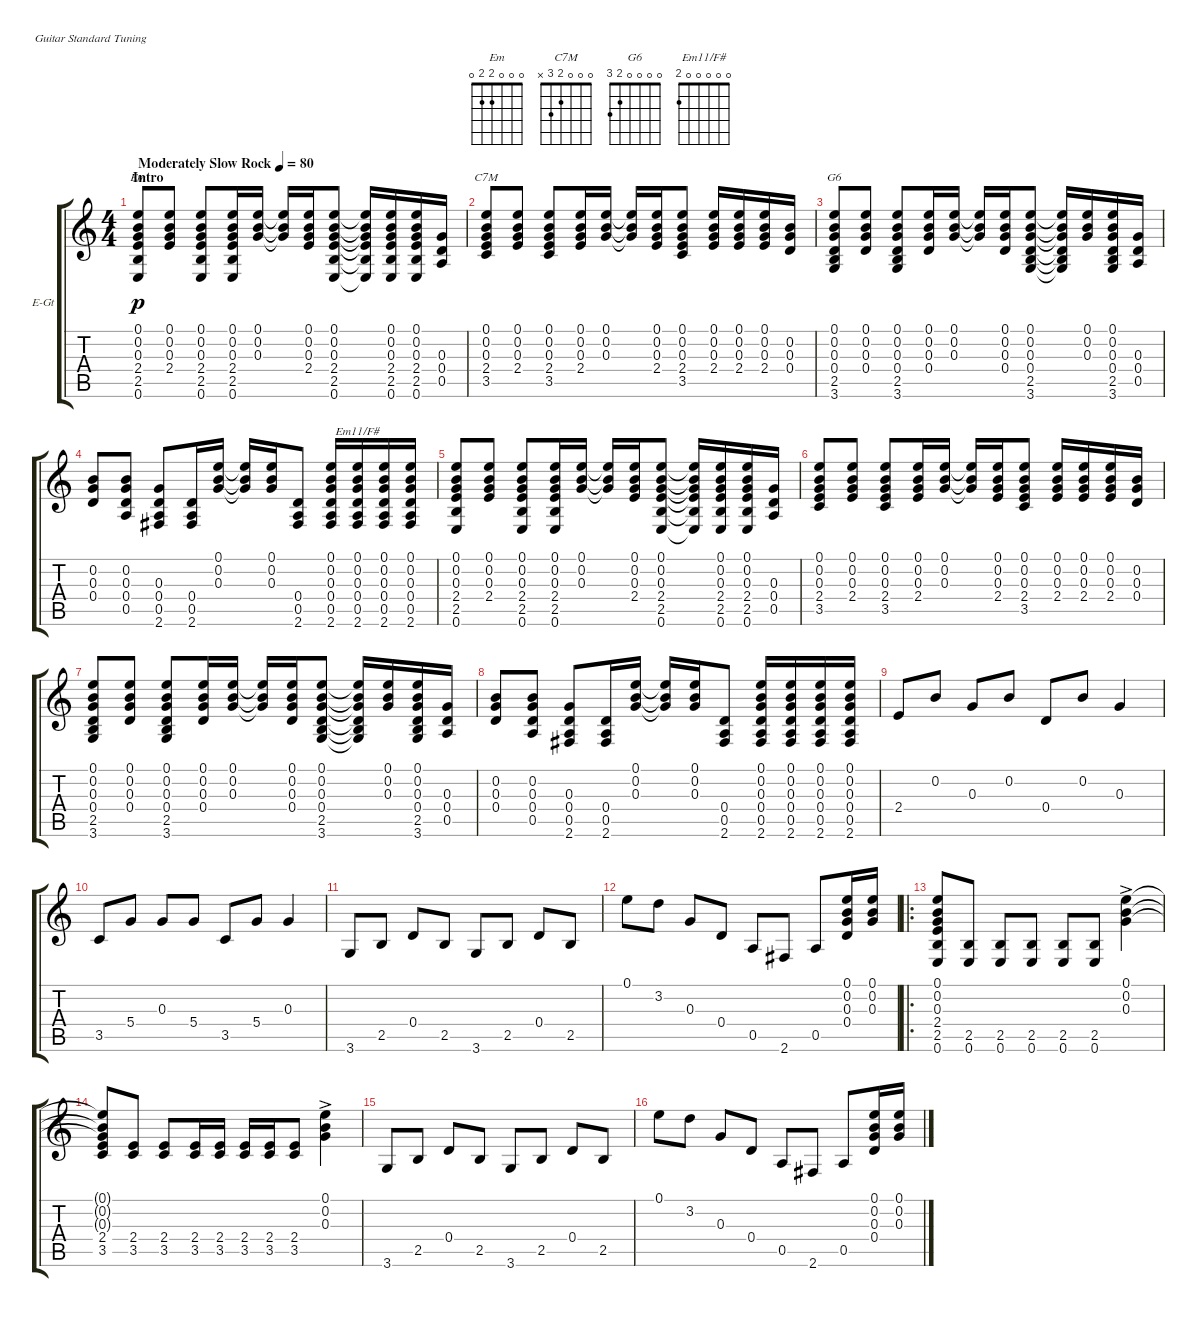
\defaultSystemsLayout 4
\bracketExtendMode groupsimilarinstruments
\firstSystemTrackNameOrientation horizontal
\otherSystemsTrackNameOrientation horizontal
\track ("Dolores" "E-Gt") {instrument electricguitarclean}
\staff {score tabs}
\tuning (E4 B3 G3 D3 A2 E2)
\chord ("Em" 0 0 0 2 2 0)
\chord ("C7M" 0 0 0 2 3 x)
\chord ("G6" 0 0 0 0 2 3)
\chord ("Em11/F#" 0 0 0 0 0 2)
\ts (4 4)
\section ("" "Intro")
\tempo (80 "Moderately Slow Rock")
\clef g2
\ks c
(0.6 2.5 2.4 0.3 0.2 0.1).8{ch "Em" dy p instrument electricguitarclean} (0.1 0.2 0.3 2.4).8 (0.6 2.5 2.4 0.3 0.2 0.1).8 (0.6 2.5 2.4 0.3 0.2 0.1).16 (0.3 0.2 0.1).16 (0.1{t} 0.2{t} 0.3{t}).16 (0.3 0.2 0.1 2.4).16 (0.6 2.5 2.4 0.3 0.2 0.1).8 (0.6{t} 2.5{t} 2.4{t} 0.3{t} 0.2{t} 0.1{t}).16 (0.6 2.5 2.4 0.3 0.2 0.1).16 (0.6 2.5 2.4 0.3 0.2 0.1).16 (0.5 0.4 0.3).16 |
(3.5 2.4 0.3 0.2 0.1).8{ch "C7M"} (0.1 0.2 0.3 2.4).8 (3.5 2.4 0.3 0.2 0.1).8 (2.4 0.3 0.2 0.1).16 (0.3 0.2 0.1).16 (0.3{t} 0.2{t} 0.1{t}).16 (0.1 0.2 0.3 2.4).16 (3.5 2.4 0.3 0.2 0.1).8 (2.4 0.3 0.2 0.1).16 (0.1 0.2 0.3 2.4).16 (2.4 0.3 0.2 0.1).16 (0.2 0.3 0.4).16 |
(3.6 0.1 2.5 0.4 0.3 0.2).8{ch "G6"} (0.1 0.2 0.3 0.4).8 (3.6 2.5 0.4 0.3 0.2 0.1).8 (0.1 0.2 0.3 0.4).16 (0.3 0.2 0.1).16 (0.3{t} 0.2{t} 0.1{t}).16 (0.4 0.3 0.2 0.1).16 (0.1 0.2 0.3 0.4 2.5 3.6).8 (0.1{t} 0.2{t} 0.3{t} 0.4{t} 2.5{t} 3.6{t}).16 (0.3 0.2 0.1).16 (0.1 0.2 0.3 0.4 2.5 3.6).16 (0.5 0.4 0.3).16 |
(0.3 0.2 0.4).8 (0.5 0.4 0.3 0.2).8 (0.3 0.4 0.5 2.6).8 (2.6 0.5 0.4).16 (0.3 0.2 0.1).16 (0.1{t} 0.2{t} 0.3{t}).16 (0.3 0.2 0.1).16 (2.6 0.5 0.4).8 (2.6 0.5 0.4 0.3 0.2 0.1).16 (2.6 0.5 0.4 0.3 0.2 0.1).16{ch "Em11/F#"} (2.6 0.5 0.4 0.3 0.2 0.1).16 (2.6 0.5 0.4 0.3 0.2 0.1).16 |
(0.6 2.5 2.4 0.3 0.2 0.1).8 (0.1 0.2 0.3 2.4).8 (0.6 2.5 2.4 0.3 0.2 0.1).8 (0.6 2.5 2.4 0.3 0.2 0.1).16 (0.3 0.2 0.1).16 (0.1{t} 0.2{t} 0.3{t}).16 (0.3 0.2 0.1 2.4).16 (0.6 2.5 2.4 0.3 0.2 0.1).8 (0.6{t} 2.5{t} 2.4{t} 0.3{t} 0.2{t} 0.1{t}).16 (0.6 2.5 2.4 0.3 0.2 0.1).16 (0.6 2.5 2.4 0.3 0.2 0.1).16 (0.5 0.4 0.3).16 |
(3.5 2.4 0.3 0.2 0.1).8 (0.1 0.2 0.3 2.4).8 (3.5 2.4 0.3 0.2 0.1).8 (2.4 0.3 0.2 0.1).16 (0.3 0.2 0.1).16 (0.3{t} 0.2{t} 0.1{t}).16 (0.1 0.2 0.3 2.4).16 (3.5 2.4 0.3 0.2 0.1).8 (2.4 0.3 0.2 0.1).16 (0.1 0.2 0.3 2.4).16 (2.4 0.3 0.2 0.1).16 (0.2 0.3 0.4).16 |
(3.6 0.1 2.5 0.4 0.3 0.2).8 (0.1 0.2 0.3 0.4).8 (3.6 2.5 0.4 0.3 0.2 0.1).8 (0.1 0.2 0.3 0.4).16 (0.3 0.2 0.1).16 (0.3{t} 0.2{t} 0.1{t}).16 (0.4 0.3 0.2 0.1).16 (0.1 0.2 0.3 0.4 2.5 3.6).8 (0.1{t} 0.2{t} 0.3{t} 0.4{t} 2.5{t} 3.6{t}).16 (0.3 0.2 0.1).16 (0.1 0.2 0.3 0.4 2.5 3.6).16 (0.5 0.4 0.3).16 |
(0.3 0.2 0.4).8 (0.5 0.4 0.3 0.2).8 (0.3 0.4 0.5 2.6).8 (2.6 0.5 0.4).16 (0.3 0.2 0.1).16 (0.1{t} 0.2{t} 0.3{t}).16 (0.3 0.2 0.1).16 (2.6 0.5 0.4).8 (2.6 0.5 0.4 0.3 0.2 0.1).16 (2.6 0.5 0.4 0.3 0.2 0.1).16 (2.6 0.5 0.4 0.3 0.2 0.1).16 (2.6 0.5 0.4 0.3 0.2 0.1).16 |
2.4.8 0.2.8 0.3.8 0.2.8 0.4.8 0.2.8 0.3.4 |
3.5.8 5.4.8 0.3.8 5.4.8 3.5.8 5.4.8 0.3.4 |
3.6.8 2.5.8 0.4.8 2.5.8 3.6.8 2.5.8 0.4.8 2.5.8 |
0.1.8 3.2.8 0.3.8 0.4.8 0.5.8 2.6.8 0.5.8 (0.4 0.3 0.2 0.1).16 (0.3 0.2 0.1).16 |
\ro
(0.6 2.5 2.4 0.3 0.2 0.1).8 (0.6 2.5).8 (2.5 0.6).8 (0.6 2.5).8 (2.5 0.6).8 (0.6 2.5).8 (0.3{ac} 0.2{ac} 0.1{ac}).4 |
(0.3{t} 0.2{t} 0.1{t} 3.5 2.4).8 (2.4 3.5).8 (3.5 2.4).8 (2.4 3.5).16 (3.5 2.4).16 (2.4 3.5).16 (3.5 2.4).16 (3.5 2.4).8 (0.3{ac} 0.2{ac} 0.1{ac}).4 |
3.6.8 2.5.8 0.4.8 2.5.8 3.6.8 2.5.8 0.4.8 2.5.8 |
0.1.8 3.2.8 0.3.8 0.4.8 0.5.8 2.6.8 0.5.8 (0.4 0.3 0.2 0.1).16 (0.3 0.2 0.1).16
